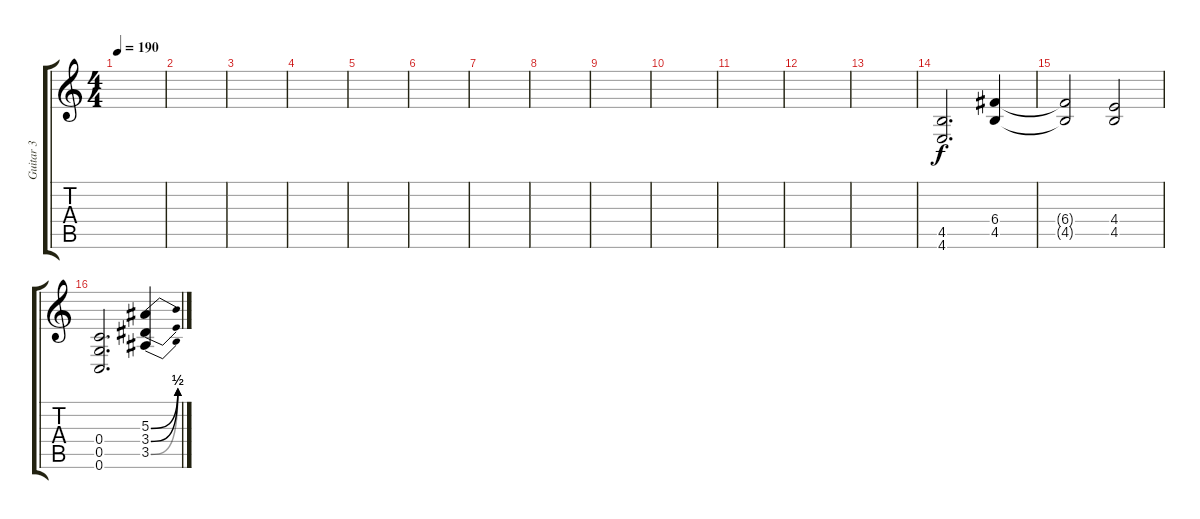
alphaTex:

\track ("Guitar 3" "Guitar 3") {instrument distortionguitar}
\staff {score tabs}
\tuning (D4 A3 F3 C3 G2 C2) {hide}
\ts (4 4)
\tempo 190
\clef g2
\ks c
|
|
|
|
|
|
|
|
|
|
|
|
|
(4.5 4.6).2{d} (6.4 4.5).4 |
(6.4{t} 4.5{t}).2 (4.4 4.5).2 |
(0.4 0.5 0.6).2{d} (5.3{be (bend 0 0 60 2)} 3.4{be (bend 0 0 60 2)} 3.5{be (bend 0 0 60 2)}).4
